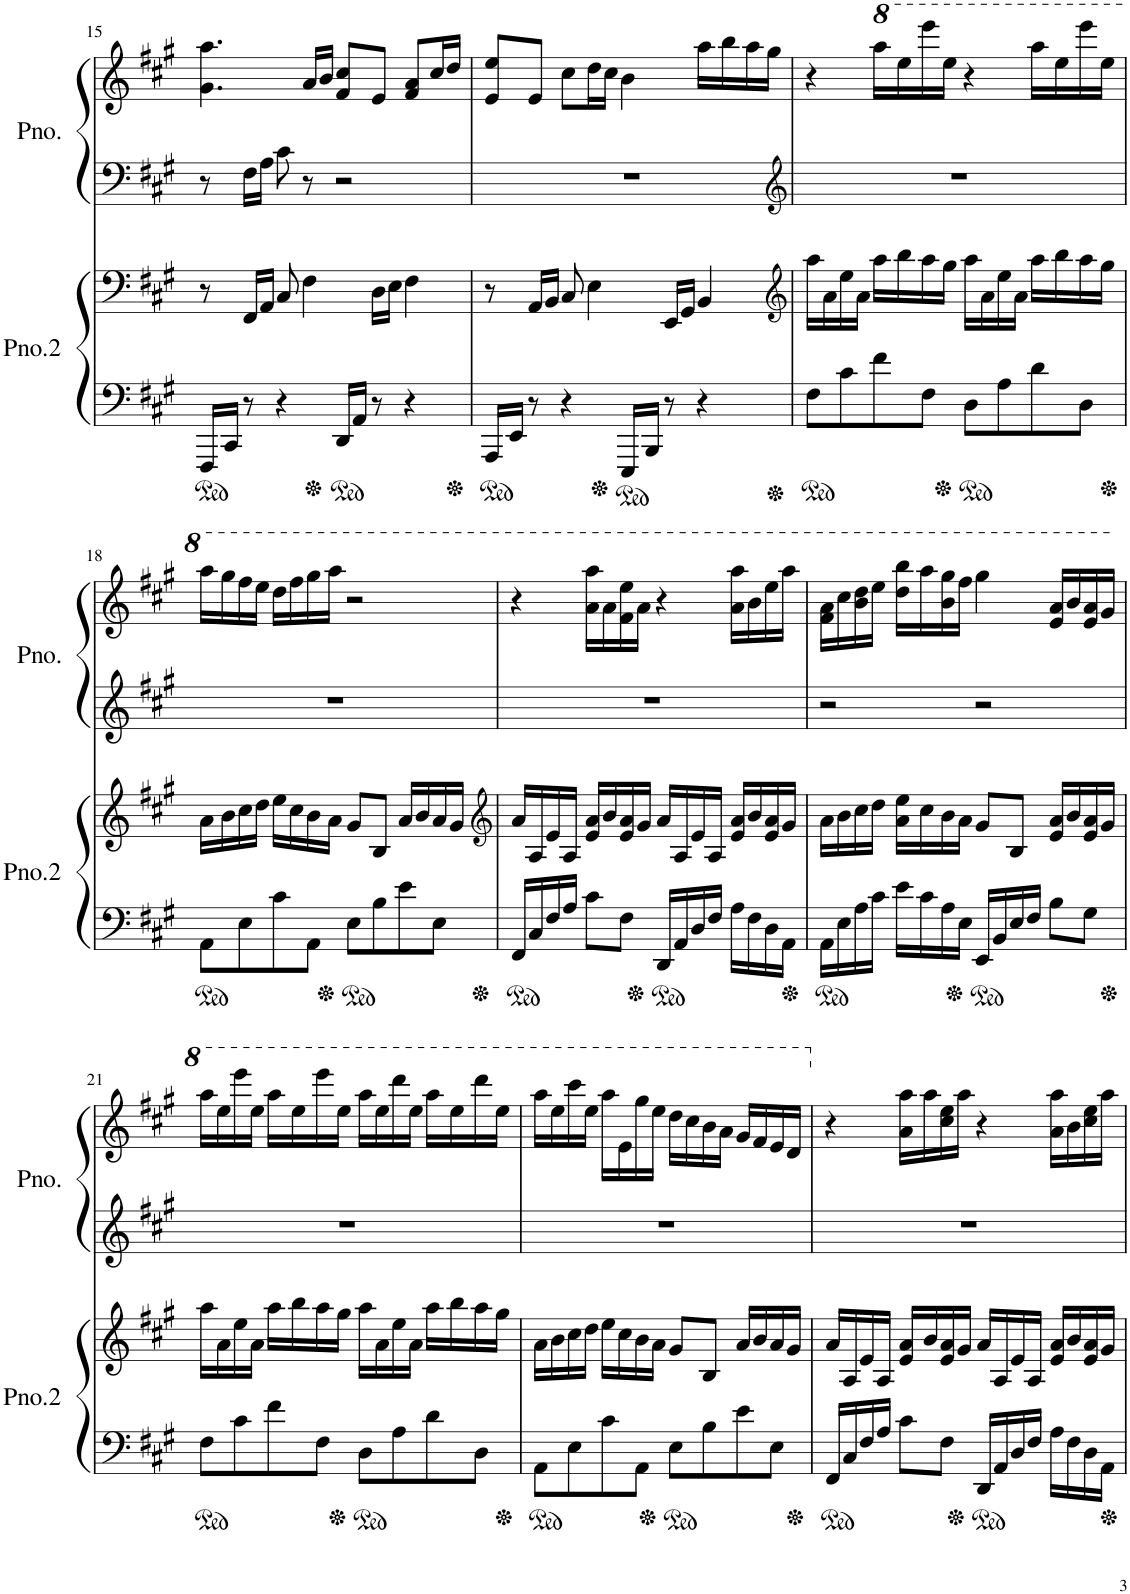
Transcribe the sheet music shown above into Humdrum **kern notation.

**kern	**kern	**kern	**kern
*part2	*part2	*part1	*part1
*staff4	*staff3	*staff2	*staff1
*I"Piano2	*	*I"Piano	*
*I'Pno.2	*	*I'Pno.	*
!!LO:PB:g=z
*clefF4	*clefF4	*clefF4	*clefG2
*k[f#c#g#]	*k[f#c#g#]	*k[f#c#g#]	*k[f#c#g#]
*M4/4	*M4/4	*M4/4	*M4/4
=15	=15	=15	=15
16FFF#/LL	8r	8r	4.cc#\ 4.aa\
16CC#/JJ	.	.	.
8r	16FF#/LL	16F#\LL	.
.	16AA/JJ	16A\JJ	.
4r	8C#/	8c#\	.
.	4F#\	8r	16a/LL
.	.	.	16b/JJ
16DD/LL	.	2r	8f#/ 8cc#/L
16AA/JJ	.	.	.
8r	16D\LL	.	8e/J
.	16E\JJ	.	.
4r	4F#\	.	8f#/ 8a/L
.	.	.	16cc#/L
.	.	.	16dd/JJ
=16	=16	=16	=16
16AAA/LL	8r	1r	8e/ 8ee/L
16EE/JJ	.	.	.
8r	16AA/LL	.	8e/J
.	16BB/JJ	.	.
4r	8C#/	.	8cc#\L
.	4E\	.	16dd\L
.	.	.	16cc#\JJ
16EEE/LL	.	.	4b\
16BBB/JJ	.	.	.
8r	16EE/LL	.	.
.	16GG#/JJ	.	.
4r	4BB/	.	16aa\LL
.	.	.	16bb\
.	.	.	16aa\
.	.	.	16gg#\JJ
=17	=17	=17	=17
*	*clefG2	*clefG2	*
8F#\L	16aa\LL	1r	4r
.	16a\	.	.
8c#\	16ee\	.	.
.	16a\JJ	.	.
*	*	*	*8va
8f#\	16aa\LL	.	16aaa\LL
.	16bb\	.	16eee\
8F#\J	16aa\	.	16eeee\
.	16gg#\JJ	.	16eee\JJ
8D\L	16aa\LL	.	4r
.	16a\	.	.
8A\	16ee\	.	.
.	16a\JJ	.	.
8d\	16aa\LL	.	16aaa\LL
.	16bb\	.	16eee\
8D\J	16aa\	.	16eeee\
.	16gg#\JJ	.	16eee\JJ
!!LO:LB:g=z
=18	=18	=18	=18
8AA\L	16a\LL	1r	16aaa\LL
.	16b\	.	16ggg#\
8E\	16cc#\	.	16fff#\
.	16dd\JJ	.	16eee\JJ
8c#\	16ee\LL	.	16ddd\LL
.	16cc#\	.	16fff#\
8AA\J	16b\	.	16ggg#\
.	16a\JJ	.	16aaa\JJ
8E\L	8g#/L	.	2r
8B\	8B/J	.	.
8e\	16a/LL	.	.
.	16b/	.	.
8E\J	16a/	.	.
.	16g#/JJ	.	.
=19	=19	=19	=19
*	*clefG2	*	*
16FF#/LL	16a/LL	1r	4r
16C#/	16A/	.	.
16F#/	16e/	.	.
16A/JJ	16A/JJ	.	.
8c#\L	16e/ 16a/LL	.	16aa\ 16aaa\LL
.	16b/	.	16aa\
8F#\J	16e/ 16a/	.	16ff#\ 16eee\
.	16g#/JJ	.	16aa\JJ
16DD/LL	16a/LL	.	4r
16AA/	16A/	.	.
16D/	16e/	.	.
16F#/JJ	16A/JJ	.	.
16A\LL	16e/ 16a/LL	.	16aa\ 16aaa\LL
16F#\	16b/	.	16bb\
16D\	16e/ 16a/	.	16eee\
16AA\JJ	16g#/JJ	.	16aaa\JJ
=20	=20	=20	=20
16AA\LL	16a\LL	2r	16ff#\ 16aa\LL
16E\	16b\	.	16ccc#\
16A\	16cc#\	.	16bb\ 16ddd\
16c#\JJ	16dd\JJ	.	16eee\JJ
16e\LL	16a\ 16ee\LL	.	16ddd\ 16bbb\LL
16c#\	16cc#\	.	16aaa\
16A\	16b\	.	16bb\ 16ggg#\
16E\JJ	16a\JJ	.	16fff#\JJ
16EE/LL	8g#/L	2r	4ggg#\
16BB/	.	.	.
16E/	8B/J	.	.
16F#/JJ	.	.	.
8B\L	16e/ 16a/LL	.	16ee/ 16aa/LL
.	16b/	.	16bb/
8G#\J	16e/ 16a/	.	16ee/ 16aa/
.	16g#/JJ	.	16gg#/JJ
!!LO:LB:g=z
=21	=21	=21	=21
8F#\L	16aa\LL	1r	16aaa\LL
.	16a\	.	16eee\
8c#\	16ee\	.	16eeee\
.	16a\JJ	.	16eee\JJ
8f#\	16aa\LL	.	16aaa\LL
.	16bb\	.	16eee\
8F#\J	16aa\	.	16eeee\
.	16gg#\JJ	.	16eee\JJ
8D\L	16aa\LL	.	16aaa\LL
.	16a\	.	16eee\
8A\	16ee\	.	16dddd\
.	16a\JJ	.	16eee\JJ
8d\	16aa\LL	.	16aaa\LL
.	16bb\	.	16eee\
8D\J	16aa\	.	16dddd\
.	16gg#\JJ	.	16eee\JJ
=22	=22	=22	=22
8AA\L	16a\LL	1r	16aaa\LL
.	16b\	.	16eee\
8E\	16cc#\	.	16cccc#\
.	16dd\JJ	.	16eee\JJ
8c#\	16ee\LL	.	16aaa\LL
.	16cc#\	.	16ee\
8AA\J	16b\	.	16ggg#\
.	16a\JJ	.	16eee\JJ
8E\L	8g#/L	.	16ddd\LL
.	.	.	16ccc#\
8B\	8B/J	.	16bb\
.	.	.	16aa\JJ
8e\	16a/LL	.	16gg#/LL
.	16b/	.	16ff#/
8E\J	16a/	.	16ee/
.	16g#/JJ	.	16dd/JJ
=23	=23	=23	=23
*	*	*	*X8va
16FF#/LL	16a/LL	1r	4r
16C#/	16A/	.	.
16F#/	16e/	.	.
16A/JJ	16A/JJ	.	.
8c#\L	16e/ 16a/LL	.	16a\ 16aa\LL
.	16b/	.	16aa\
8F#\J	16e/ 16a/	.	16cc#\ 16ee\
.	16g#/JJ	.	16aa\JJ
16DD/LL	16a/LL	.	4r
16AA/	16A/	.	.
16D/	16e/	.	.
16F#/JJ	16A/JJ	.	.
16A\LL	16e/ 16a/LL	.	16a\ 16aa\LL
16F#\	16b/	.	16b\
16D\	16e/ 16a/	.	16cc#\ 16ee\
16AA\JJ	16g#/JJ	.	16aa\JJ
=	=	=	=
*-	*-	*-	*-
